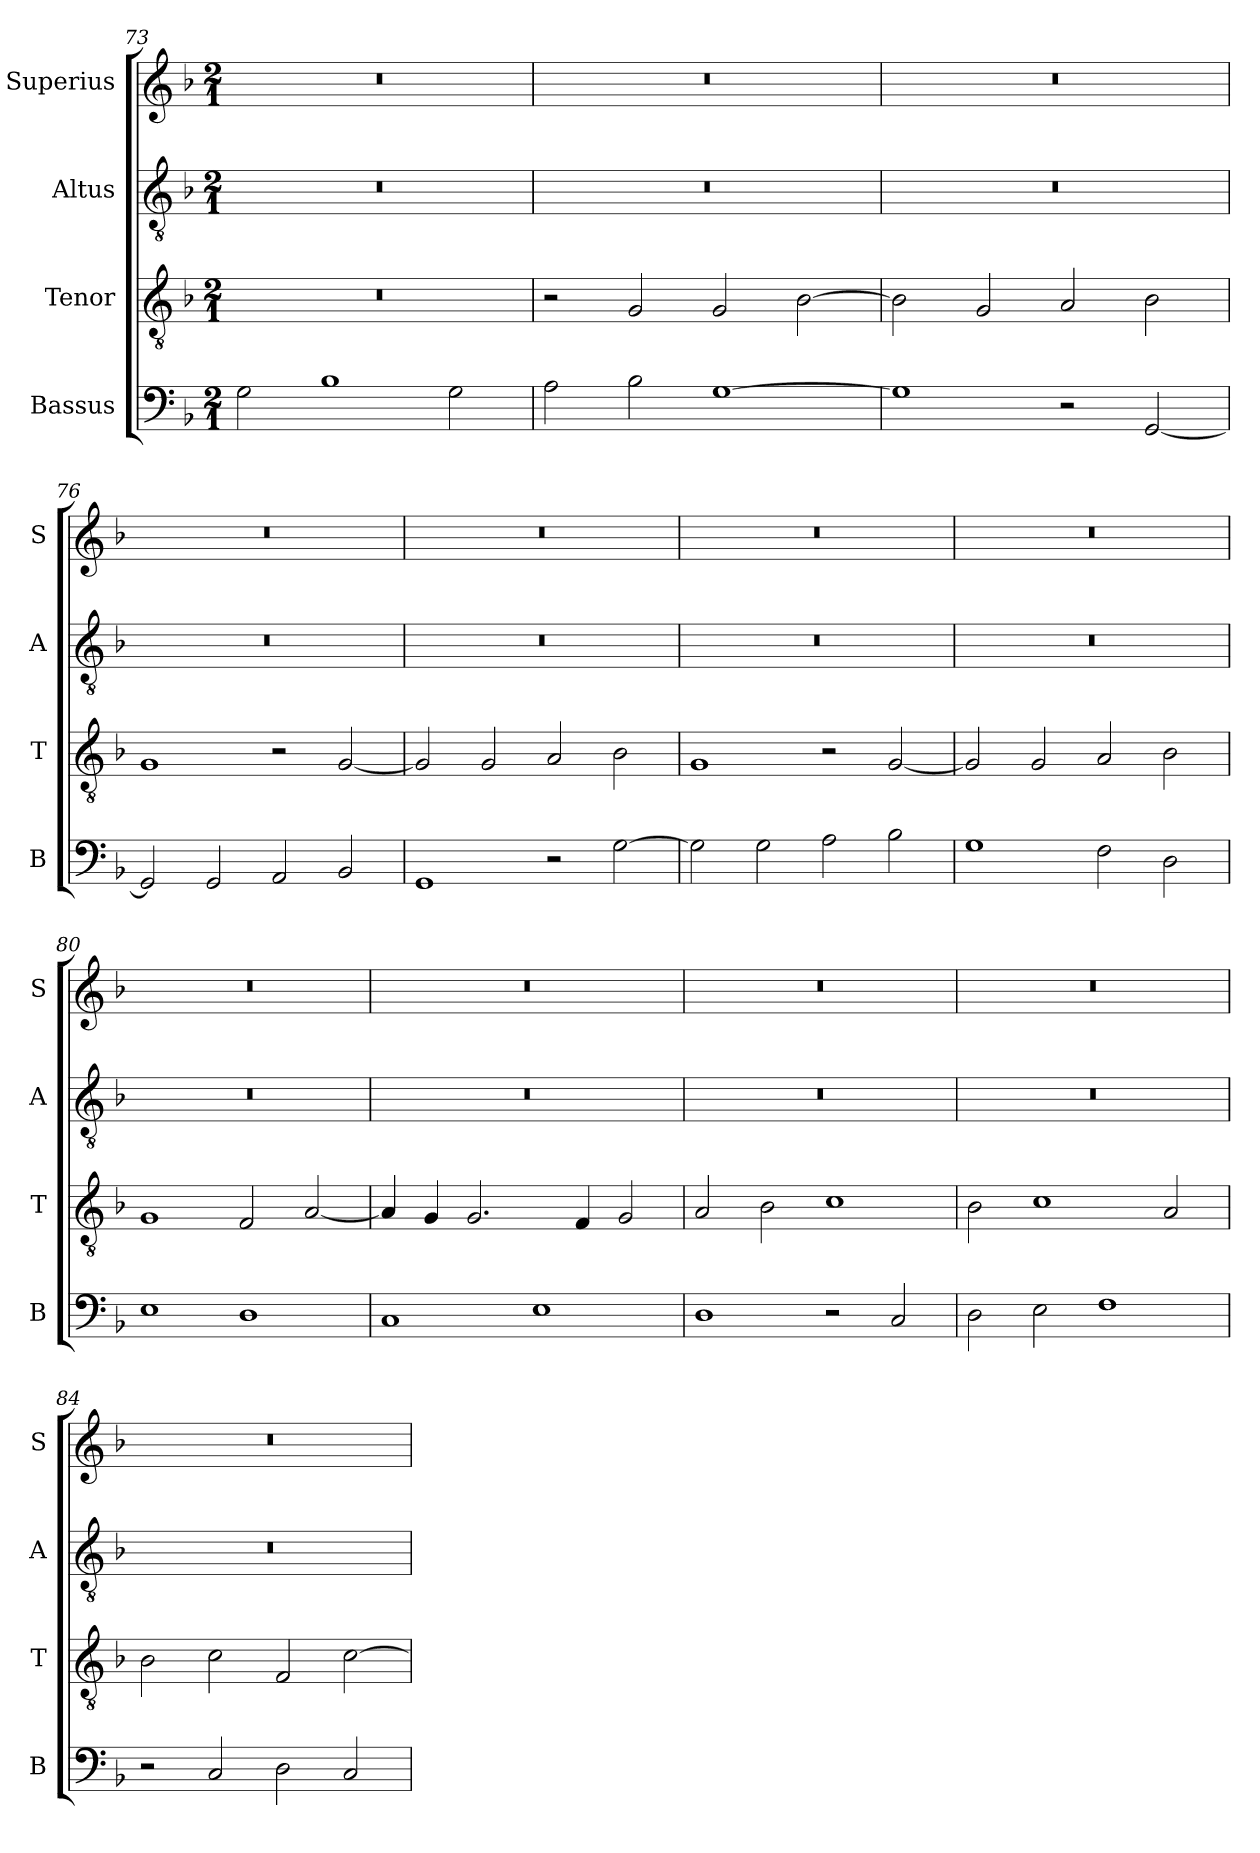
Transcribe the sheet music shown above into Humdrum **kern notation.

**kern	**kern	**kern	**kern
*part4	*part3	*part2	*part1
*staff4	*staff3	*staff2	*staff1
*I"Bassus	*I"Tenor	*I"Altus	*I"Superius
*I'B	*I'T	*I'A	*I'S
*clefF4	*clefGv2	*clefGv2	*clefG2
*k[b-]	*k[b-]	*k[b-]	*k[b-]
*M2/1	*M2/1	*M2/1	*M2/1
=73	=73	=73	=73
2G\	0r	0r	0r
1B-	.	.	.
2G\	.	.	.
=74	=74	=74	=74
2A\	2r	0r	0r
2B-\	2G/	.	.
[1G	2G/	.	.
.	[2B-\	.	.
=75	=75	=75	=75
1G]	2B-\]	0r	0r
.	2G/	.	.
2r	2A/	.	.
[2GG/	2B-\	.	.
=76	=76	=76	=76
2GG/]	1G	0r	0r
2GG/	.	.	.
2AA/	2r	.	.
2BB-/	[2G/	.	.
=77	=77	=77	=77
1GG	2G/]	0r	0r
.	2G/	.	.
2r	2A/	.	.
[2G\	2B-\	.	.
=78	=78	=78	=78
2G\]	1G	0r	0r
2G\	.	.	.
2A\	2r	.	.
2B-\	[2G/	.	.
=79	=79	=79	=79
1G	2G/]	0r	0r
.	2G/	.	.
2F\	2A/	.	.
2D\	2B-\	.	.
=80	=80	=80	=80
1E	1G	0r	0r
1D	2F/	.	.
.	[2A/	.	.
=81	=81	=81	=81
1C	4A/]	0r	0r
.	4G/	.	.
.	2.G/	.	.
1E	.	.	.
.	4F/	.	.
.	2G/	.	.
=82	=82	=82	=82
1D	2A/	0r	0r
.	2B-\	.	.
2r	1c	.	.
2C/	.	.	.
=83	=83	=83	=83
2D\	2B-\	0r	0r
2E\	1c	.	.
1F	.	.	.
.	2A/	.	.
=84	=84	=84	=84
2r	2B-\	0r	0r
2C/	2c\	.	.
2D\	2F/	.	.
2C/	[2c\	.	.
=	=	=	=
*-	*-	*-	*-
